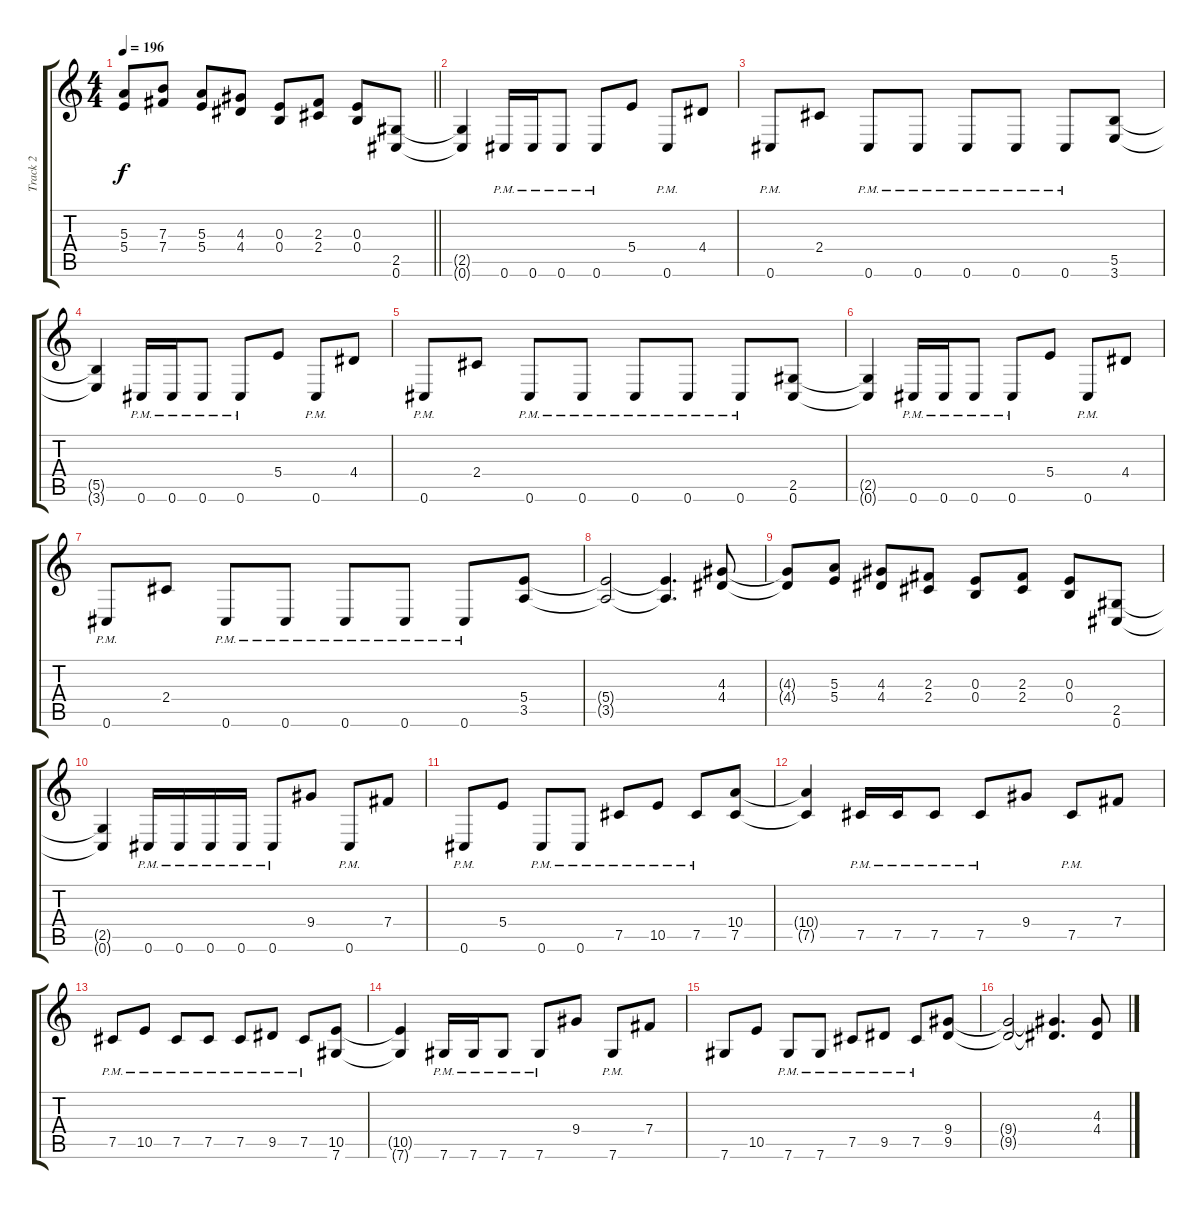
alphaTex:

\track ("Track 2" "Track 2") {instrument distortionguitar}
\staff {score tabs}
\tuning (Db4 Ab3 E3 B2 Gb2 Db2) {hide}
\ts (4 4)
\tempo 196
\clef g2
\barLineRight lightlight
\ks c
(5.3{t} 5.4{t}).8{dy f} (7.3 7.4).8 (5.3 5.4).8 (4.3 4.4).8 (0.3 0.4).8 (2.3 2.4).8 (0.3 0.4).8 (2.5 0.6).8 |
(2.5{t} 0.6{t}).4 0.6{pm}.16 0.6{pm}.16 0.6{pm}.8 0.6{pm}.8 5.4.8 0.6{pm}.8 4.4.8 |
0.6{pm}.8 2.4.8 0.6{pm}.8 0.6{pm}.8 0.6{pm}.8 0.6{pm}.8 0.6{pm}.8 (5.5 3.6).8 |
(5.5{t} 3.6{t}).4 0.6{pm}.16 0.6{pm}.16 0.6{pm}.8 0.6{pm}.8 5.4.8 0.6{pm}.8 4.4.8 |
0.6{pm}.8 2.4.8 0.6{pm}.8 0.6{pm}.8 0.6{pm}.8 0.6{pm}.8 0.6{pm}.8 (2.5 0.6).8 |
(2.5{t} 0.6{t}).4 0.6{pm}.16 0.6{pm}.16 0.6{pm}.8 0.6{pm}.8 5.4.8 0.6{pm}.8 4.4.8 |
0.6{pm}.8 2.4.8 0.6{pm}.8 0.6{pm}.8 0.6{pm}.8 0.6{pm}.8 0.6{pm}.8 (5.4 3.5).8 |
(5.4{t} 3.5{t}).2 (5.4{t} 3.5{t}).4{d} (4.3 4.4).8 |
(4.3{t} 4.4{t}).8 (5.3 5.4).8 (4.3 4.4).8 (2.3 2.4).8 (0.3 0.4).8 (2.3 2.4).8 (0.3 0.4).8 (2.5 0.6).8 |
(2.5{t} 0.6{t}).4 0.6{pm}.16 0.6{pm}.16 0.6{pm}.16 0.6{pm}.16 0.6{pm}.8 9.4.8 0.6{pm}.8 7.4.8 |
0.6{pm}.8 5.4.8 0.6{pm}.8 0.6{pm}.8 7.5{pm}.8 10.5{pm}.8 7.5{pm}.8 (10.4 7.5).8 |
(10.4{t} 7.5{t}).4 7.5{pm}.16 7.5{pm}.16 7.5{pm}.8 7.5{pm}.8 9.4.8 7.5{pm}.8 7.4.8 |
7.5{pm}.8 10.5{pm}.8 7.5{pm}.8 7.5{pm}.8 7.5{pm}.8 9.5{pm}.8 7.5{pm}.8 (10.5 7.6).8 |
(10.5{t} 7.6{t}).4 7.6{pm}.16 7.6{pm}.16 7.6{pm}.8 7.6{pm}.8 9.4.8 7.6{pm}.8 7.4.8 |
7.6.8 10.5.8 7.6{pm}.8 7.6{pm}.8 7.5{pm}.8 9.5{pm}.8 7.5{pm}.8 (9.4 9.5).8 |
(9.4{t} 9.5{t}).2 (9.4{t} 9.5{t}).4{d} (4.3 4.4).8
